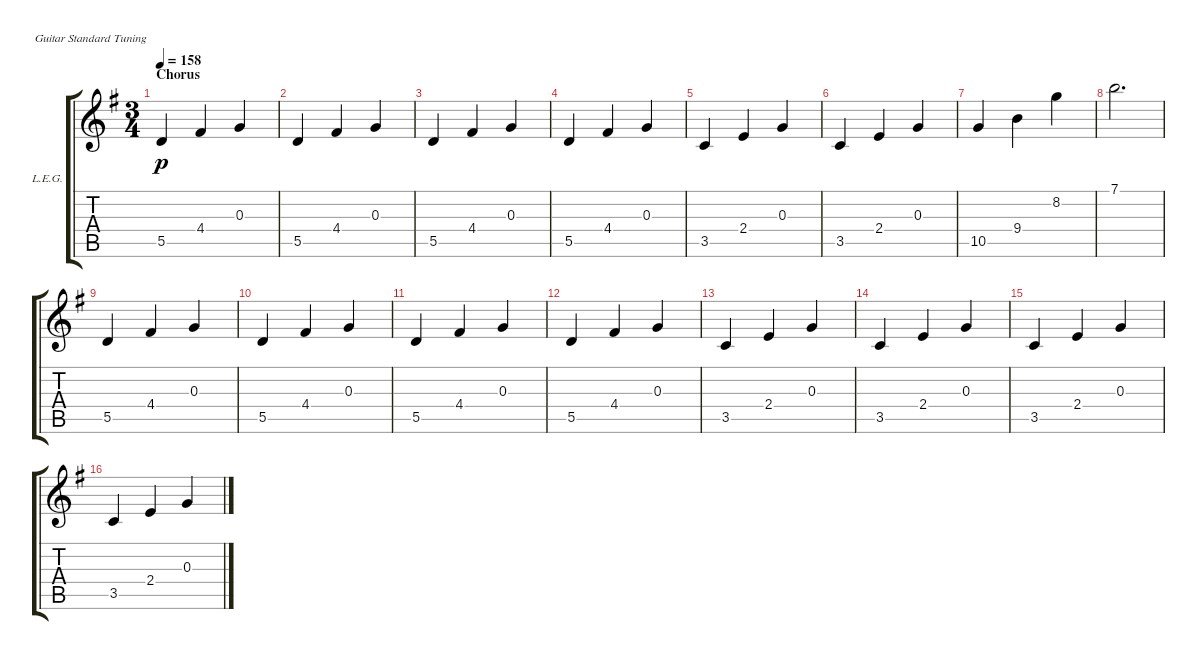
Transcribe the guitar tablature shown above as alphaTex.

\defaultSystemsLayout 4
\bracketExtendMode groupsimilarinstruments
\firstSystemTrackNameOrientation horizontal
\otherSystemsTrackNameOrientation horizontal
\track ("Lead Electric Guitar" "L.E.G.") {multiBarRest instrument overdrivenguitar}
\staff {score tabs}
\tuning (E4 B3 G3 D3 A2 E2)
\ts (3 4)
\section ("" "Chorus")
\tempo 158
\clef g2
\ks g
5.5.4{dy p} 4.4.4 0.3.4 |
5.5.4 4.4.4 0.3.4 |
5.5.4 4.4.4 0.3.4 |
5.5.4 4.4.4 0.3.4 |
3.5.4 2.4.4 0.3.4 |
3.5.4 2.4.4 0.3.4 |
10.5.4 9.4.4 8.2.4 |
7.1.2{d} |
5.5.4 4.4.4 0.3.4 |
5.5.4 4.4.4 0.3.4 |
5.5.4 4.4.4 0.3.4 |
5.5.4 4.4.4 0.3.4 |
3.5.4 2.4.4 0.3.4 |
3.5.4 2.4.4 0.3.4 |
3.5.4 2.4.4 0.3.4 |
3.5.4 2.4.4 0.3.4
